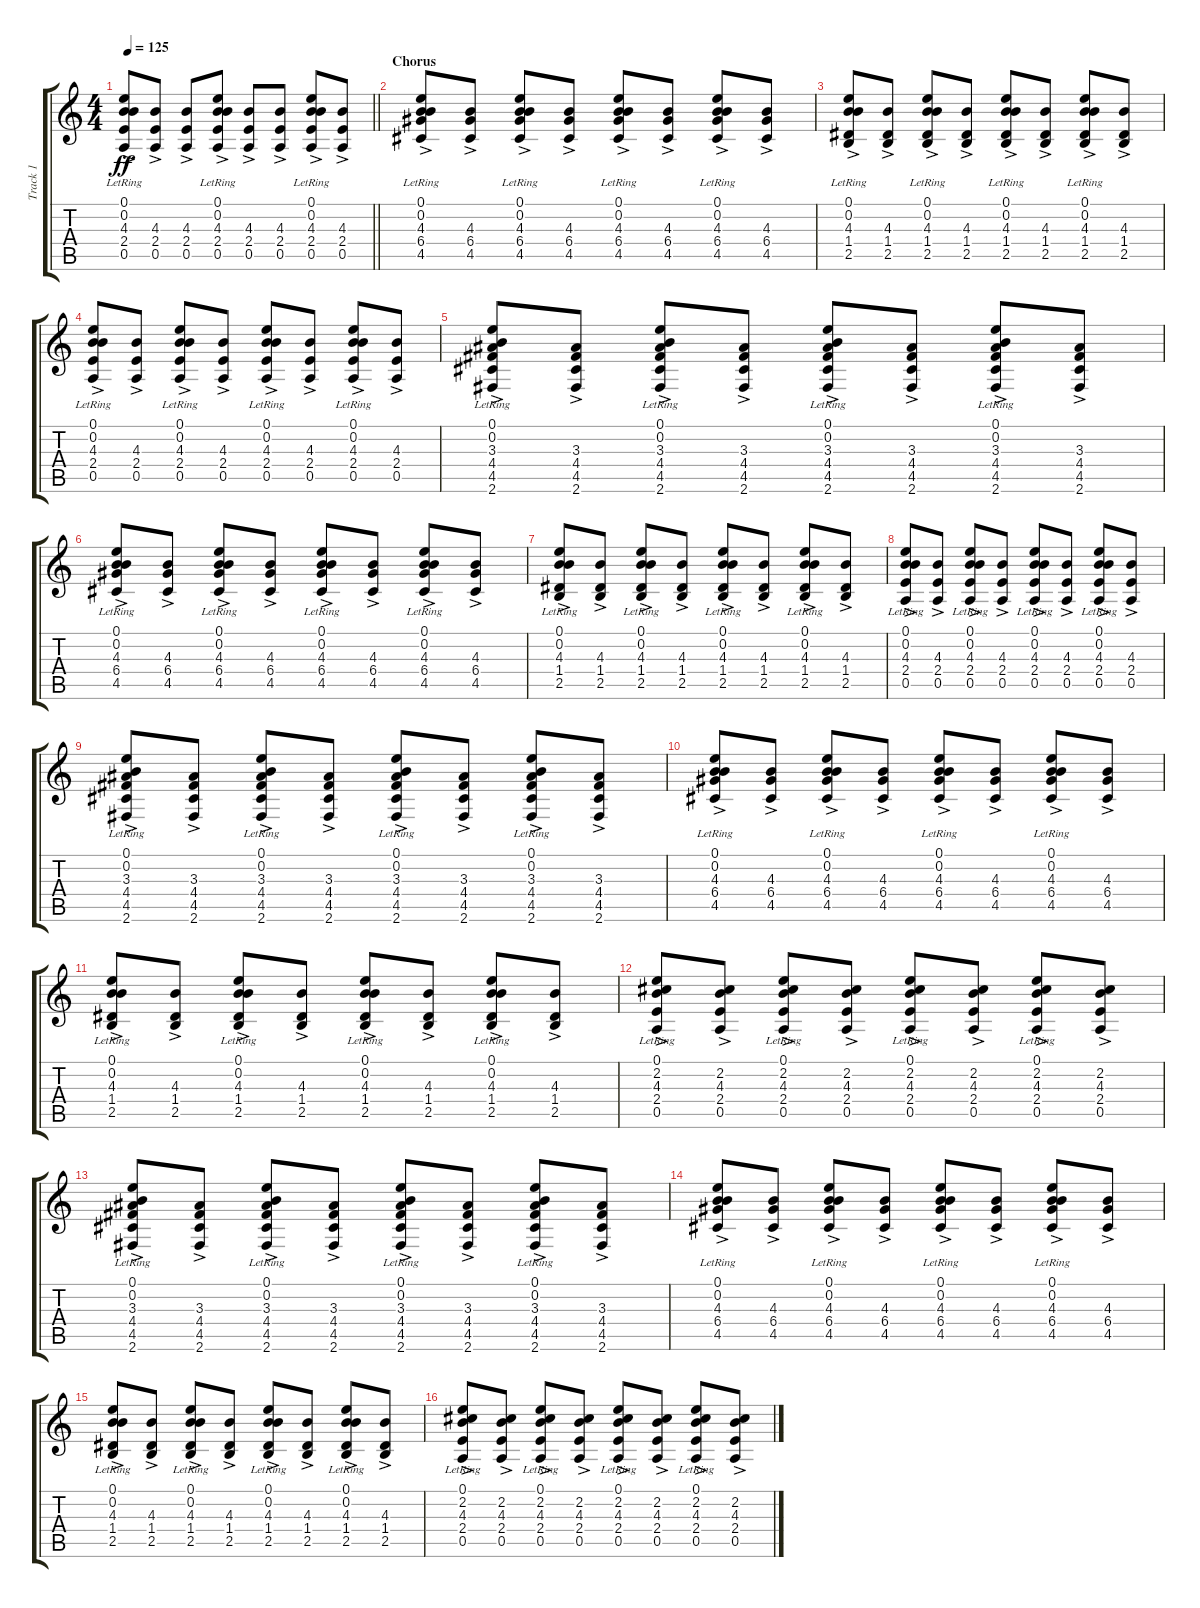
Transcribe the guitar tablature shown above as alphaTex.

\track ("Track 1" "Track 1") {instrument acousticguitarsteel}
\staff {score tabs}
\tuning (E4 B3 G3 D3 A2 E2) {hide}
\ts (4 4)
\tempo 125
\clef g2
\barLineRight lightlight
\ks c
(0.1{lr} 0.2{lr} 4.3 2.4{ac} 0.5).8{dy ff} (4.3 2.4{ac} 0.5).8 (4.3 2.4{ac} 0.5).8 (0.1{lr} 0.2{lr} 4.3 2.4{ac} 0.5).8 (4.3 2.4{ac} 0.5).8 (4.3 2.4{ac} 0.5).8 (0.1{lr} 0.2{lr} 4.3 2.4{ac} 0.5).8 (4.3 2.4{ac} 0.5).8 |
\section ("" "Chorus")
(0.1{lr} 0.2{lr} 4.3 6.4 4.5{ac}).8 (4.3 6.4 4.5{ac}).8 (0.1{lr} 0.2{lr} 4.3 6.4 4.5{ac}).8 (4.3 6.4 4.5{ac}).8 (0.1{lr} 0.2{lr} 4.3 6.4 4.5{ac}).8 (4.3 6.4 4.5{ac}).8 (0.1{lr} 0.2{lr} 4.3 6.4 4.5{ac}).8 (4.3 6.4 4.5{ac}).8 |
(0.1{lr} 0.2{lr} 4.3 1.4{ac} 2.5).8 (4.3 1.4{ac} 2.5).8 (0.1{lr} 0.2{lr} 4.3 1.4{ac} 2.5).8 (4.3 1.4{ac} 2.5).8 (0.1{lr} 0.2{lr} 4.3 1.4{ac} 2.5).8 (4.3 1.4{ac} 2.5).8 (0.1{lr} 0.2{lr} 4.3 1.4{ac} 2.5).8 (4.3 1.4{ac} 2.5).8 |
(0.1{lr} 0.2{lr} 4.3 2.4{ac} 0.5).8 (4.3 2.4{ac} 0.5).8 (0.1{lr} 0.2{lr} 4.3 2.4{ac} 0.5).8 (4.3 2.4{ac} 0.5).8 (0.1{lr} 0.2{lr} 4.3 2.4{ac} 0.5).8 (4.3 2.4{ac} 0.5).8 (0.1{lr} 0.2{lr} 4.3 2.4{ac} 0.5).8 (4.3 2.4{ac} 0.5).8 |
(0.1{lr} 0.2{lr} 3.3 4.4{ac} 4.5 2.6).8 (3.3 4.4{ac} 4.5 2.6).8 (0.1{lr} 0.2{lr} 3.3 4.4{ac} 4.5 2.6).8 (3.3 4.4{ac} 4.5 2.6).8 (0.1{lr} 0.2{lr} 3.3 4.4{ac} 4.5 2.6).8 (3.3 4.4{ac} 4.5 2.6).8 (0.1{lr} 0.2{lr} 3.3 4.4{ac} 4.5 2.6).8 (3.3 4.4{ac} 4.5 2.6).8 |
(0.1{lr} 0.2{lr} 4.3 6.4 4.5{ac}).8 (4.3 6.4 4.5{ac}).8 (0.1{lr} 0.2{lr} 4.3 6.4 4.5{ac}).8 (4.3 6.4 4.5{ac}).8 (0.1{lr} 0.2{lr} 4.3 6.4 4.5{ac}).8 (4.3 6.4 4.5{ac}).8 (0.1{lr} 0.2{lr} 4.3 6.4 4.5{ac}).8 (4.3 6.4 4.5{ac}).8 |
(0.1{lr} 0.2{lr} 4.3 1.4{ac} 2.5).8 (4.3 1.4{ac} 2.5).8 (0.1{lr} 0.2{lr} 4.3 1.4{ac} 2.5).8 (4.3 1.4{ac} 2.5).8 (0.1{lr} 0.2{lr} 4.3 1.4{ac} 2.5).8 (4.3 1.4{ac} 2.5).8 (0.1{lr} 0.2{lr} 4.3 1.4{ac} 2.5).8 (4.3 1.4{ac} 2.5).8 |
(0.1{lr} 0.2{lr} 4.3 2.4{ac} 0.5).8 (4.3 2.4{ac} 0.5).8 (0.1{lr} 0.2{lr} 4.3 2.4{ac} 0.5).8 (4.3 2.4{ac} 0.5).8 (0.1{lr} 0.2{lr} 4.3 2.4{ac} 0.5).8 (4.3 2.4{ac} 0.5).8 (0.1{lr} 0.2{lr} 4.3 2.4{ac} 0.5).8 (4.3 2.4{ac} 0.5).8 |
(0.1{lr} 0.2{lr} 3.3 4.4{ac} 4.5 2.6).8 (3.3 4.4{ac} 4.5 2.6).8 (0.1{lr} 0.2{lr} 3.3 4.4{ac} 4.5 2.6).8 (3.3 4.4{ac} 4.5 2.6).8 (0.1{lr} 0.2{lr} 3.3 4.4{ac} 4.5 2.6).8 (3.3 4.4{ac} 4.5 2.6).8 (0.1{lr} 0.2{lr} 3.3 4.4{ac} 4.5 2.6).8 (3.3 4.4{ac} 4.5 2.6).8 |
(0.1{lr} 0.2{lr} 4.3 6.4{ac} 4.5).8 (4.3 6.4{ac} 4.5).8 (0.1{lr} 0.2{lr} 4.3 6.4{ac} 4.5).8 (4.3 6.4{ac} 4.5).8 (0.1{lr} 0.2{lr} 4.3 6.4{ac} 4.5).8 (4.3 6.4{ac} 4.5).8 (0.1{lr} 0.2{lr} 4.3 6.4{ac} 4.5).8 (4.3 6.4{ac} 4.5).8 |
(0.1{lr} 0.2{lr} 4.3{ac} 1.4 2.5).8 (4.3{ac} 1.4 2.5).8 (0.1{lr} 0.2{lr} 4.3{ac} 1.4 2.5).8 (4.3{ac} 1.4 2.5).8 (0.1{lr} 0.2{lr} 4.3{ac} 1.4 2.5).8 (4.3{ac} 1.4 2.5).8 (0.1{lr} 0.2{lr} 4.3{ac} 1.4 2.5).8 (4.3{ac} 1.4 2.5).8 |
(0.1{lr} 2.2{ac} 4.3 2.4 0.5).8 (2.2{ac} 4.3 2.4 0.5).8 (0.1{lr} 2.2{ac} 4.3 2.4 0.5).8 (2.2{ac} 4.3 2.4 0.5).8 (0.1{lr} 2.2{ac} 4.3 2.4 0.5).8 (2.2{ac} 4.3 2.4 0.5).8 (0.1{lr} 2.2{ac} 4.3 2.4 0.5).8 (2.2{ac} 4.3 2.4 0.5).8 |
(0.1{lr} 0.2{lr} 3.3{ac} 4.4 4.5 2.6).8 (3.3{ac} 4.4 4.5 2.6).8 (0.1{lr} 0.2{lr} 3.3{ac} 4.4 4.5 2.6).8 (3.3{ac} 4.4 4.5 2.6).8 (0.1{lr} 0.2{lr} 3.3{ac} 4.4 4.5 2.6).8 (3.3{ac} 4.4 4.5 2.6).8 (0.1{lr} 0.2{lr} 3.3{ac} 4.4 4.5 2.6).8 (3.3{ac} 4.4 4.5 2.6).8 |
(0.1{lr} 0.2{lr} 4.3 6.4{ac} 4.5).8 (4.3 6.4{ac} 4.5).8 (0.1{lr} 0.2{lr} 4.3 6.4{ac} 4.5).8 (4.3 6.4{ac} 4.5).8 (0.1{lr} 0.2{lr} 4.3 6.4{ac} 4.5).8 (4.3 6.4{ac} 4.5).8 (0.1{lr} 0.2{lr} 4.3 6.4{ac} 4.5).8 (4.3 6.4{ac} 4.5).8 |
(0.1{lr} 0.2{lr} 4.3{ac} 1.4 2.5).8 (4.3{ac} 1.4 2.5).8 (0.1{lr} 0.2{lr} 4.3{ac} 1.4 2.5).8 (4.3{ac} 1.4 2.5).8 (0.1{lr} 0.2{lr} 4.3{ac} 1.4 2.5).8 (4.3{ac} 1.4 2.5).8 (0.1{lr} 0.2{lr} 4.3{ac} 1.4 2.5).8 (4.3{ac} 1.4 2.5).8 |
(0.1{lr} 2.2{ac} 4.3 2.4 0.5).8 (2.2{ac} 4.3 2.4 0.5).8 (0.1{lr} 2.2{ac} 4.3 2.4 0.5).8 (2.2{ac} 4.3 2.4 0.5).8 (0.1{lr} 2.2{ac} 4.3 2.4 0.5).8 (2.2{ac} 4.3 2.4 0.5).8 (0.1{lr} 2.2{ac} 4.3 2.4 0.5).8 (2.2{ac} 4.3 2.4 0.5).8
